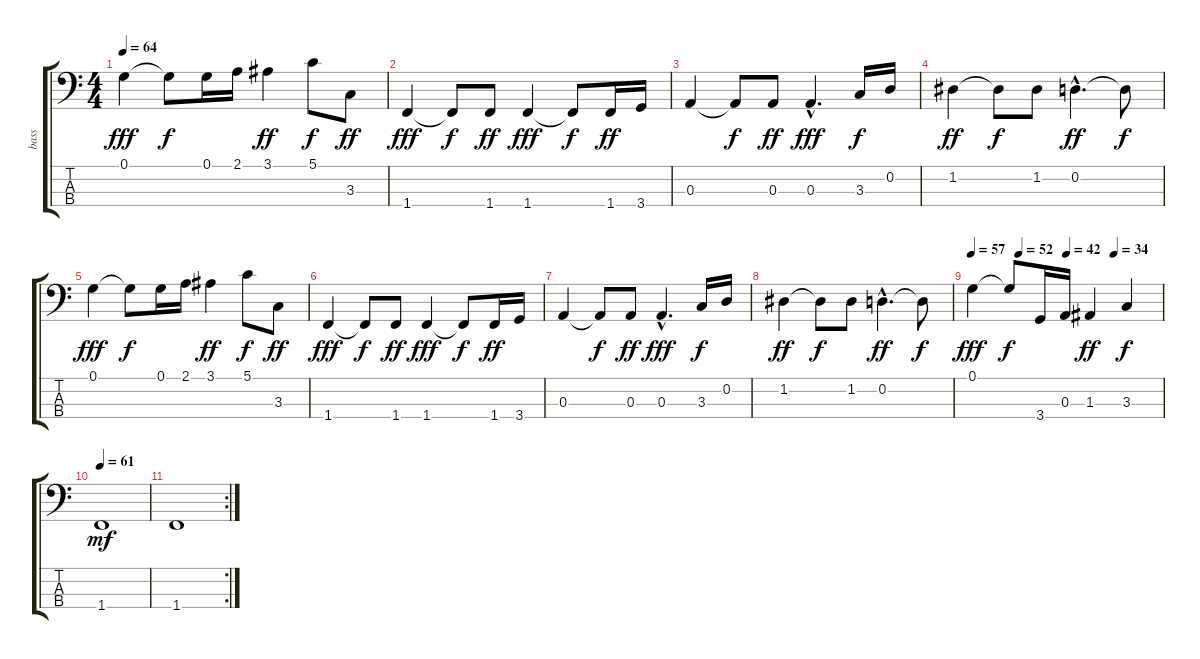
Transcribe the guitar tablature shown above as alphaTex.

\track ("bass" "bass") {instrument fretlessbass}
\staff {score tabs}
\tuning (G2 D2 A1 E1) {hide}
\ts (4 4)
\tempo 64
\clef f4
\ks c
0.1.4{dy fff} 0.1{t}.8{dy f} 0.1.16 2.1.16 3.1.4{dy ff} 5.1.8{dy f} 3.3.8{dy ff} |
1.4.4{dy fff} 1.4{t}.8{dy f} 1.4.8{dy ff} 1.4.4{dy fff} 1.4{t}.8{dy f} 1.4.16{dy ff} 3.4.16 |
0.3.4 0.3{t}.8{dy f} 0.3.8{dy ff} 0.3{hac}.4{d dy fff} 3.3.16{dy f} 0.2.16 |
1.2.4{dy ff} 1.2{t}.8{dy f} 1.2.8 0.2{hac}.4{d dy ff} 0.2{t}.8{dy f} |
0.1.4{dy fff} 0.1{t}.8{dy f} 0.1.16 2.1.16 3.1.4{dy ff} 5.1.8{dy f} 3.3.8{dy ff} |
1.4.4{dy fff} 1.4{t}.8{dy f} 1.4.8{dy ff} 1.4.4{dy fff} 1.4{t}.8{dy f} 1.4.16{dy ff} 3.4.16 |
0.3.4 0.3{t}.8{dy f} 0.3.8{dy ff} 0.3{hac}.4{d dy fff} 3.3.16{dy f} 0.2.16 |
1.2.4{dy ff} 1.2{t}.8{dy f} 1.2.8 0.2{hac}.4{d dy ff} 0.2{t}.8{dy f} |
\tempo 57
\tempo (52 0.25)
\tempo (42 0.5)
\tempo (34 0.75)
0.1.4{dy fff} 0.1{t}.8{dy f} 3.4.16 0.3.16 1.3.4{dy ff} 3.3.4{dy f} |
\tempo 61
1.4.1{dy mf} |
\rc 2
1.4.1
